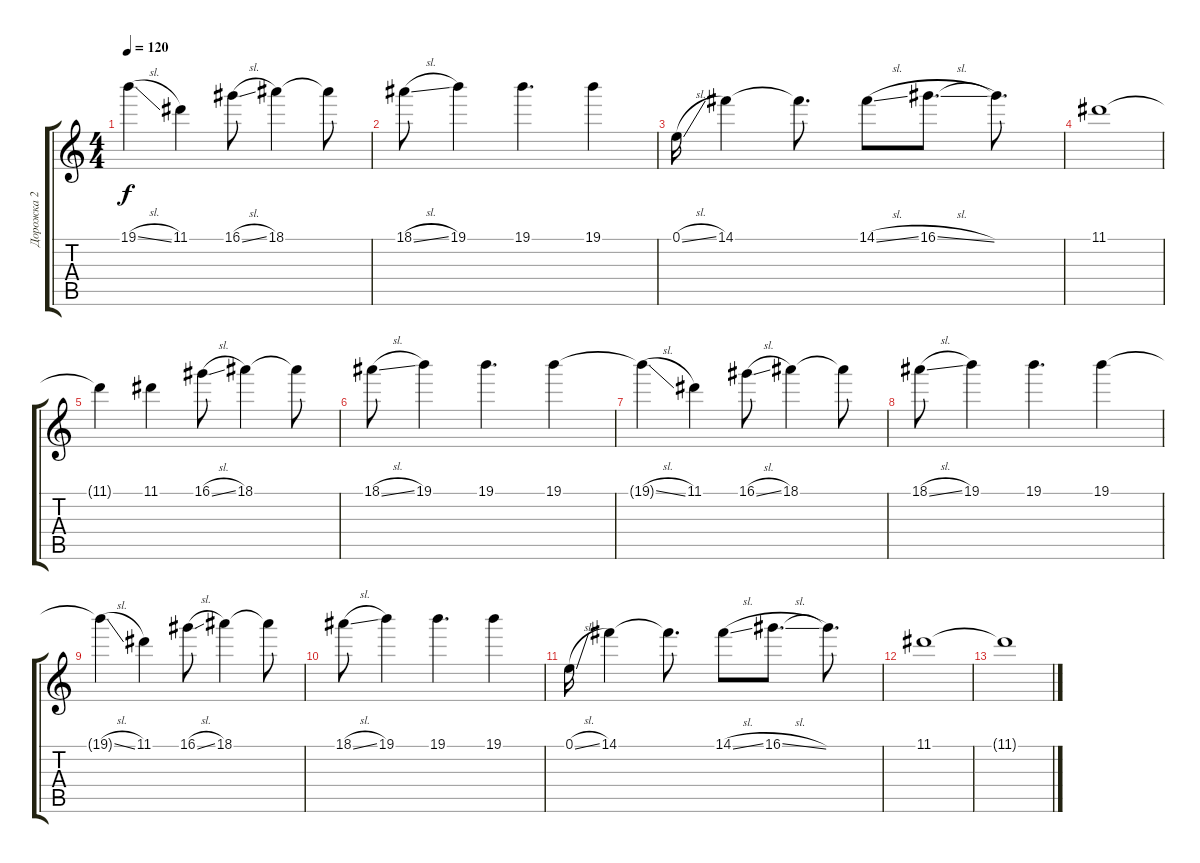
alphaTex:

\track ("Дорожка 2" "Дорожка 2") {instrument distortionguitar}
\staff {score tabs}
\tuning (E4 B3 G3 D3 A2 E2) {hide}
\ts (4 4)
\tempo 120
\clef g2
\ks c
19.1{sl t}.4{dy f} 11.1.4 16.1{sl}.8 18.1.4 18.1{t}.8 |
18.1{sl}.8 19.1.4 19.1.4{d} 19.1.4 |
0.1{sl}.16 14.1.4 14.1{t}.8{d} 14.1{sl}.8 16.1{sl}.8{d} 16.1{t}.8{d} |
11.1.1 |
11.1{t}.4 11.1.4 16.1{sl}.8 18.1.4 18.1{t}.8 |
18.1{sl}.8 19.1.4 19.1.4{d} 19.1.4 |
19.1{sl t}.4 11.1.4 16.1{sl}.8 18.1.4 18.1{t}.8 |
18.1{sl}.8 19.1.4 19.1.4{d} 19.1.4 |
19.1{sl t}.4 11.1.4 16.1{sl}.8 18.1.4 18.1{t}.8 |
18.1{sl}.8 19.1.4 19.1.4{d} 19.1.4 |
0.1{sl}.16 14.1.4 14.1{t}.8{d} 14.1{sl}.8 16.1{sl}.8{d} 16.1{t}.8{d} |
11.1.1 |
11.1{t}.1{volume 4}
